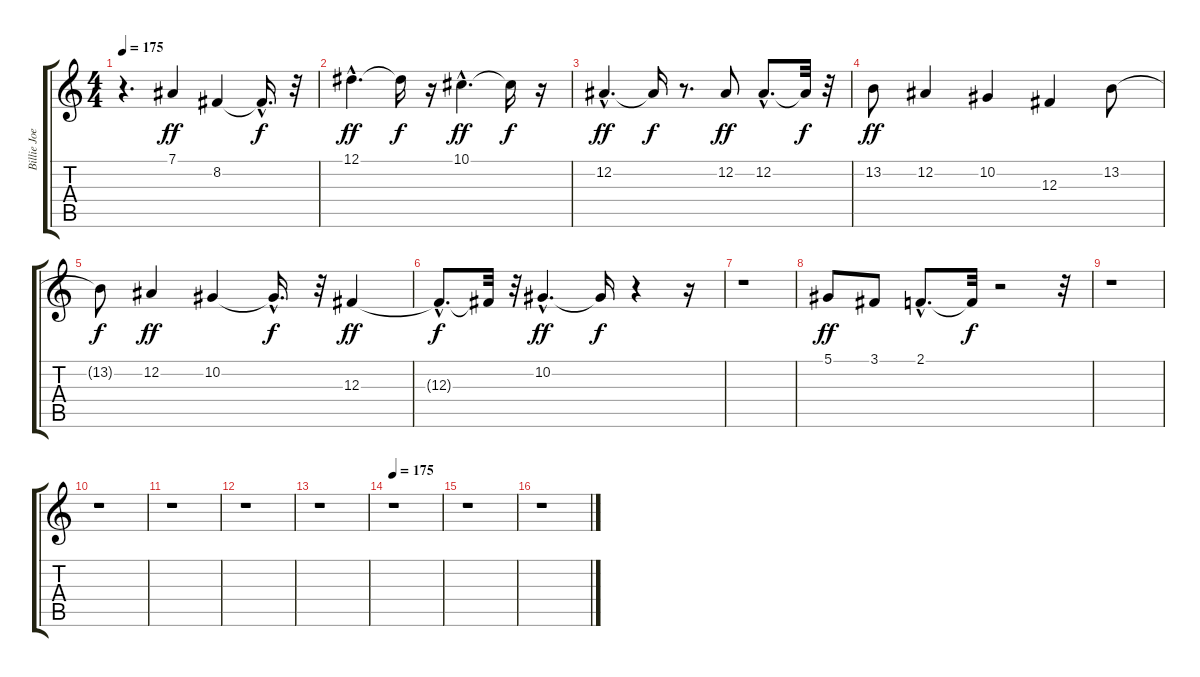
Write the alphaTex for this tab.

\track ("Billie Joe Vocal" "Billie Joe") {instrument altosax}
\staff {score tabs}
\tuning (Eb4 Bb3 Gb3 Db3 Ab2 Eb2) {hide}
\ts (4 4)
\tempo 175
\clef g2
\ks c
r.4{d dy ff} 7.1.4 8.2.4 8.2{hac t}.16{d dy f} r.32 |
12.1{hac}.4{d dy ff} 12.1{t}.16{dy f} r.16 10.1{hac}.4{d dy ff} 10.1{t}.16{dy f} r.16 |
12.2{hac}.4{d dy ff} 12.2{t}.16{dy f} r.8{d} 12.2.8{dy ff} 12.2{hac}.8{d} 12.2{t}.32{dy f} r.32 |
13.2.8{dy ff} 12.2.4 10.2.4 12.3.4 13.2.8 |
13.2{t}.8{dy f} 12.2.4{dy ff} 10.2.4 10.2{hac t}.16{d dy f} r.32 12.3.4{dy ff} |
12.3{hac t}.8{d dy f} 12.3{t}.32 r.32 10.2{hac}.4{d dy ff} 10.2{t}.16{dy f} r.4 r.16 |
r.1 |
5.1.8{dy ff} 3.1.8 2.1{hac}.8{d} 2.1{t}.32{dy f} r.2 r.32 |
r.1 |
r.1 |
r.1 |
r.1 |
r.1 |
\tempo 175
r.1 |
r.1 |
r.1
